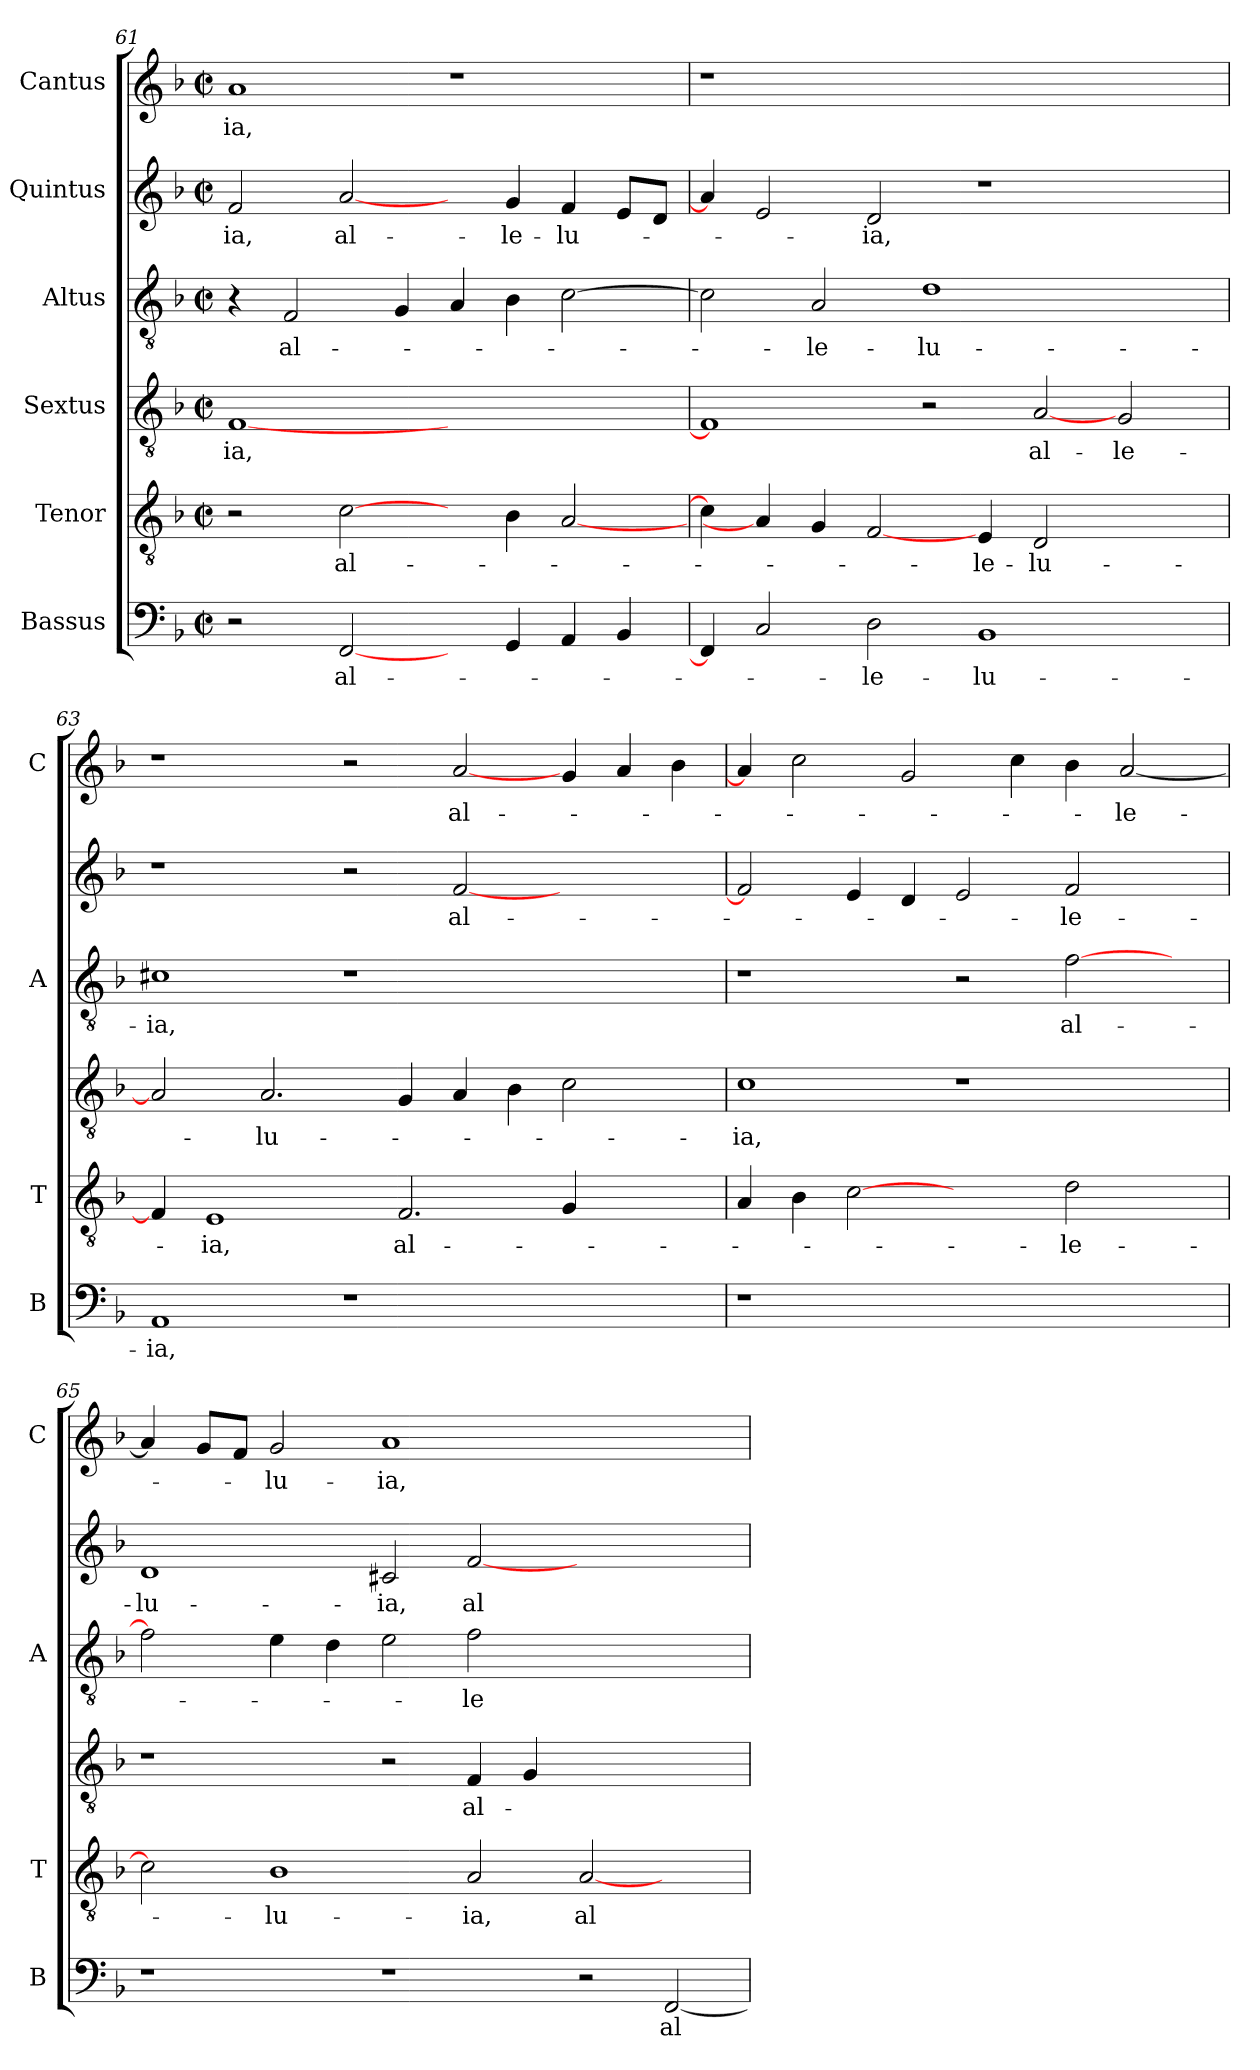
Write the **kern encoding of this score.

**kern	**text	**kern	**text	**kern	**text	**kern	**text	**kern	**text	**kern	**text
*part6	*part6	*part5	*part5	*part4	*part4	*part3	*part3	*part2	*part2	*part1	*part1
*staff6	*staff6	*staff5	*staff5	*staff4	*staff4	*staff3	*staff3	*staff2	*staff2	*staff1	*staff1
*I"Bassus	*	*I"Tenor	*	*I"Sextus	*	*I"Altus	*	*I"Quintus	*	*I"Cantus	*
*I'B	*	*I'T	*	*	*	*I'A	*	*	*	*I'C	*
*clefF4	*	*clefGv2	*	*clefGv2	*	*clefGv2	*	*clefG2	*	*clefG2	*
*k[b-]	*	*k[b-]	*	*k[b-]	*	*k[b-]	*	*k[b-]	*	*k[b-]	*
*F:	*	*F:	*	*F:	*	*F:	*	*F:	*	*F:	*
*M2/2	*	*M2/2	*	*M2/2	*	*M2/2	*	*M2/2	*	*M2/2	*
*met(c|)	*	*met(c|)	*	*met(c|)	*	*met(c|)	*	*met(c|)	*	*met(c|)	*
=61	=61	=61	=61	=61	=61	=61	=61	=61	=61	=61	=61
2r	.	2r	.	[1F	-ia,	4r	.	2f/	-ia,	1a	-ia,
.	.	.	.	.	.	2F/	al-	.	.	.	.
[2FF/	al-	[2c\	al-	.	.	.	.	[2a/	al-	.	.
.	.	.	.	.	.	4G/	.	.	.	.	.
4ryy	.	4ryy	.	1ryy	.	4A/	.	4ryy	.	1r	.
4GG/	.	4B-\	.	.	.	4B-\	.	4g/	-le-	.	.
4AA/	.	[2A/	.	.	.	[2c\	.	4f/	-lu-	.	.
4BB-/	.	.	.	.	.	.	.	8e/L	.	.	.
.	.	.	.	.	.	.	.	8d/J	.	.	.
!!LO:PB:g=z
=62	=62	=62	=62	=62	=62	=62	=62	=62	=62	=62	=62
4FF/]	.	4c\]	.	1F]	.	2c\]	.	4a/]	.	1r	.
2C/	.	4A/]	.	.	.	.	.	2e/	.	.	.
.	.	4G/	.	.	.	2A/	-le-	.	.	.	.
2D\	-le-	[2F/	.	.	.	.	.	2d/	-ia,	.	.
.	.	.	.	2r	.	1d	-lu-	.	.	1.ryy	.
1BB-	-lu-	4E/	-le-	.	.	.	.	1r	.	.	.
.	.	2D/	-lu-	[2A	al-	.	.	.	.	.	.
.	.	2ryy	.	2G/	-le-	2ryy	.	.	.	.	.
4ryy	.	.	.	.	.	.	.	4ryy	.	.	.
=63	=63	=63	=63	=63	=63	=63	=63	=63	=63	=63	=63
1AA	-ia,	4F/]	.	2A]	.	1c#X	-ia,	1r	.	1r	.
.	.	1E	-ia,	.	.	.	.	.	.	.	.
.	.	.	.	2.A/	-lu-	.	.	.	.	.	.
1r	.	.	.	.	.	1r	.	2r	.	2r	.
.	.	2.F/	al-	4G/	.	.	.	.	.	.	.
.	.	.	.	4A/	.	.	.	[2f/	al-	[2a/	al-
.	.	.	.	4B-\	.	.	.	.	.	.	.
2.ryy	.	4G/	.	2c\	.	2.ryy	.	2.ryy	.	4g/	.
.	.	2ryy	.	.	.	.	.	.	.	4a/	.
.	.	.	.	4ryy	.	.	.	.	.	4b-\	.
=64	=64	=64	=64	=64	=64	=64	=64	=64	=64	=64	=64
1r	.	4A/	.	1c	-ia,	1r	.	2f/]	.	4a/]	.
.	.	4B-\	.	.	.	.	.	.	.	2cc\	.
.	.	[2c	.	.	.	.	.	4e/	.	.	.
.	.	.	.	.	.	.	.	4d/	.	2g/	.
1ryy	.	2ryy	.	1r	.	2r	.	2e/	.	.	.
.	.	.	.	.	.	.	.	.	.	4cc\	.
.	.	2d\	-le-	.	.	[2f\	al-	2f/	-le-	4b-\	.
.	.	.	.	.	.	.	.	.	.	[2a/	-le-
4ryy	.	4ryy	.	4ryy	.	4ryy	.	4ryy	.	.	.
!!LO:LB:g=z
=65	=65	=65	=65	=65	=65	=65	=65	=65	=65	=65	=65
1r	.	2c]	.	1r	.	2f\]	.	1d	-lu-	4a/]	.
.	.	.	.	.	.	.	.	.	.	8g/L	.
.	.	.	.	.	.	.	.	.	.	8f/J	.
.	.	1B-	-lu-	.	.	4e\	.	.	.	2g/	-lu-
.	.	.	.	.	.	4d\	.	.	.	.	.
1r	.	.	.	2r	.	2e\	.	2c#X/	-ia,	1a	-ia,
.	.	2A/	-ia,	4F/	al-	2f\	-le-	[2f/	al-	.	.
.	.	.	.	4G/	.	.	.	.	.	.	.
2r	.	[2A/	al-	1ryy	.	1ryy	.	1ryy	.	1ryy	.
[2FF/	al-	2ryy	.	.	.	.	.	.	.	.	.
=	=	=	=	=	=	=	=	=	=	=	=
*-	*-	*-	*-	*-	*-	*-	*-	*-	*-	*-	*-
